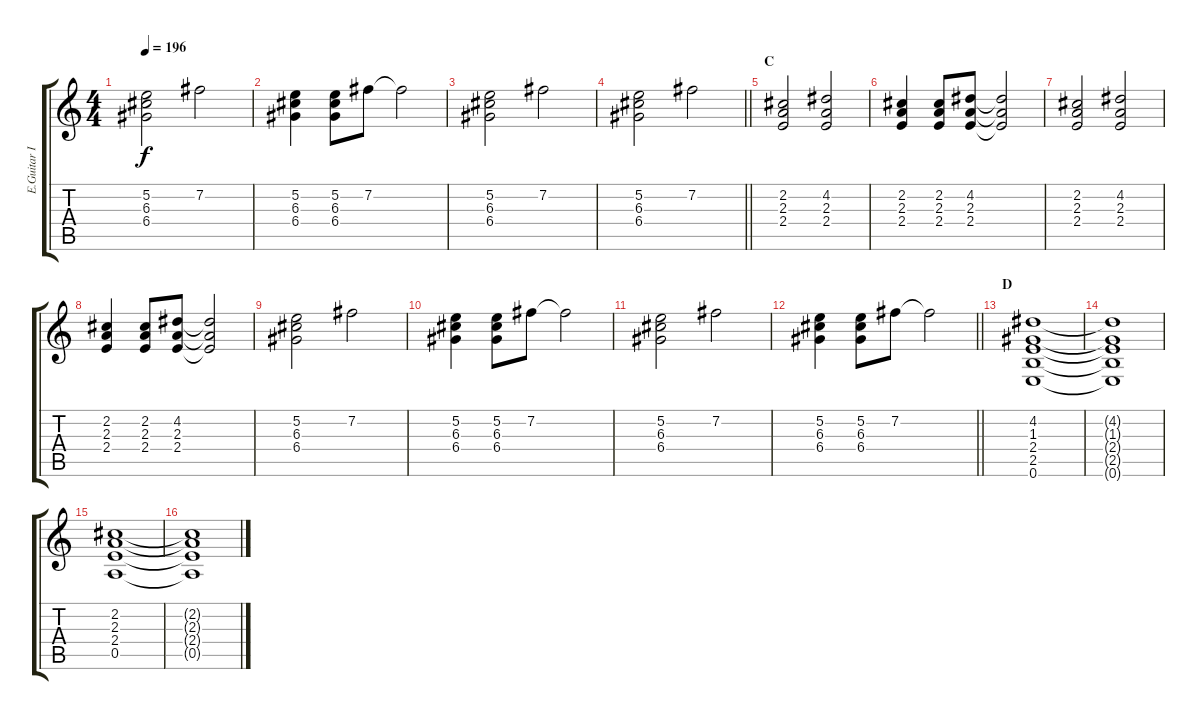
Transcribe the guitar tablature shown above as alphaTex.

\track ("E.Guitar I" "E.Guitar I") {instrument distortionguitar}
\staff {score tabs}
\tuning (E4 B3 G3 D3 A2 E2) {hide}
\ts (4 4)
\tempo 196
\clef g2
\ks c
(5.2 6.3 6.4).2{dy f} 7.2.2 |
(5.2 6.3 6.4).4 (5.2 6.3 6.4).8 7.2.8 7.2{t}.2 |
(5.2 6.3 6.4).2 7.2.2 |
\barLineRight lightlight
(5.2 6.3 6.4).2 7.2.2 |
\section ("" "C")
(2.2 2.3 2.4).2 (4.2 2.3 2.4).2 |
(2.2 2.3 2.4).4 (2.2 2.3 2.4).8 (4.2 2.3 2.4).8 (4.2{t} 2.3{t} 2.4{t}).2 |
(2.2 2.3 2.4).2 (4.2 2.3 2.4).2 |
(2.2 2.3 2.4).4 (2.2 2.3 2.4).8 (4.2 2.3 2.4).8 (4.2{t} 2.3{t} 2.4{t}).2 |
(5.2 6.3 6.4).2 7.2.2 |
(5.2 6.3 6.4).4 (5.2 6.3 6.4).8 7.2.8 7.2{t}.2 |
(5.2 6.3 6.4).2 7.2.2 |
\barLineRight lightlight
(5.2 6.3 6.4).4 (5.2 6.3 6.4).8 7.2.8 7.2{t}.2 |
\section ("" "D")
(4.2 1.3 2.4 2.5 0.6).1 |
(4.2{t} 1.3{t} 2.4{t} 2.5{t} 0.6{t}).1 |
(2.2 2.3 2.4 0.5).1 |
(2.2{t} 2.3{t} 2.4{t} 0.5{t}).1
